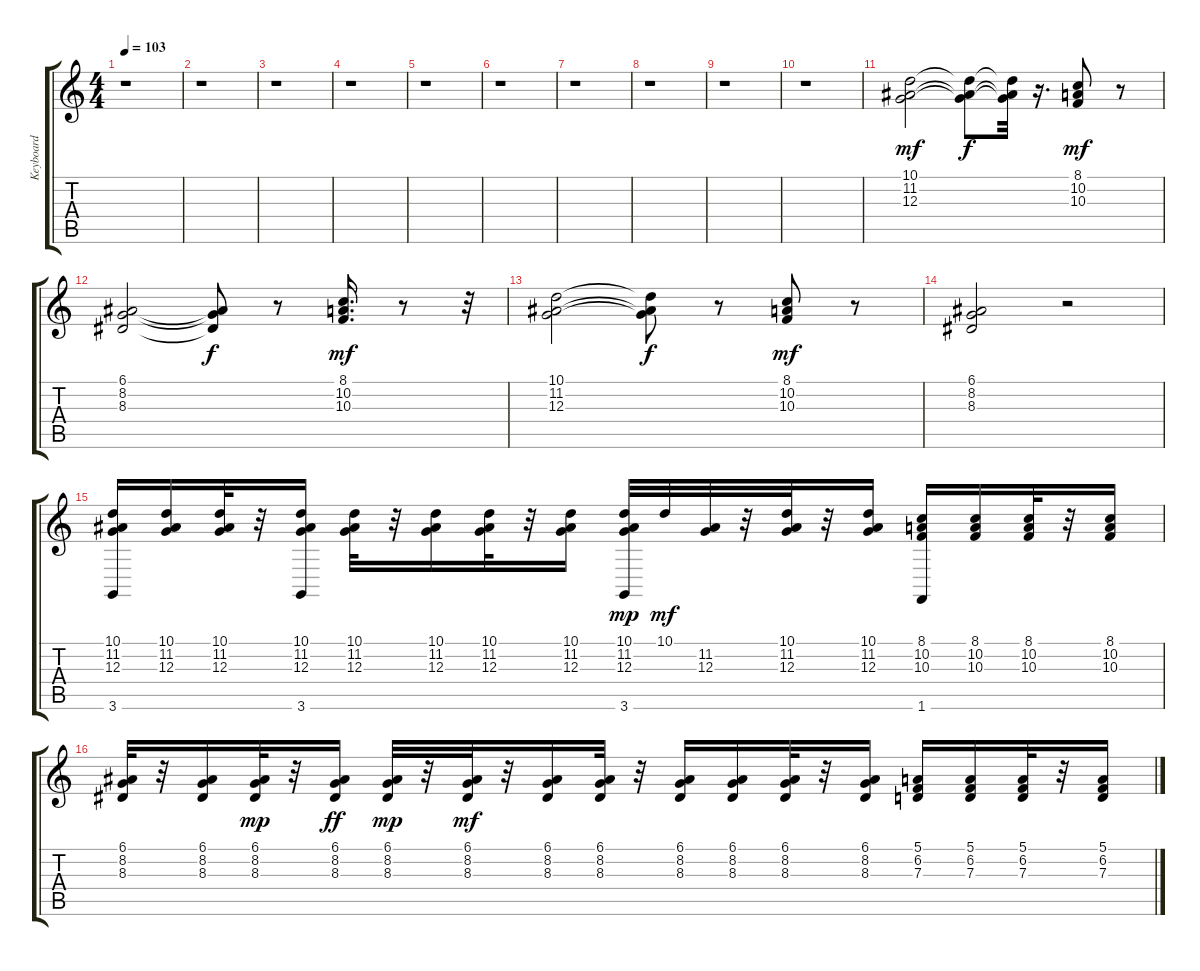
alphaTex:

\track ("Keyboard" "Keyboard") {instrument electricpiano1}
\staff {score tabs}
\tuning (E4 B3 G3 D3 A2 E2) {hide}
\ts (4 4)
\tempo 103
\clef g2
\ks c
r.1{dy f} |
r.1 |
r.1 |
r.1 |
r.1 |
r.1 |
r.1 |
r.1 |
r.1 |
r.1 |
(10.1 11.2 12.3).2{dy mf} (10.1{t} 11.2{t} 12.3{t}).8{dy f} (10.1{t} 11.2{t} 12.3{t}).32 r.16{d} (8.1 10.2 10.3).8{dy mf} r.8 |
(6.1 8.2 8.3).2 (6.1{t} 8.2{t} 8.3{t}).8{dy f} r.8 (8.1 10.2 10.3).16{d dy mf} r.8 r.32 |
(10.1 11.2 12.3).2 (10.1{t} 11.2{t} 12.3{t}).8{dy f} r.8 (8.1 10.2 10.3).8{dy mf} r.8 |
(6.1 8.2 8.3).2 r.2 |
(10.1 11.2 12.3 3.6).16 (10.1 11.2 12.3).16 (10.1 11.2 12.3).32 r.32 (10.1 11.2 12.3 3.6).16 (10.1 11.2 12.3).32 r.32 (10.1 11.2 12.3).16 (10.1 11.2 12.3).32 r.32 (10.1 11.2 12.3).16 (10.1 11.2 12.3 3.6).32{dy mp} 10.1.32{dy mf} (11.2 12.3).32 r.32 (10.1 11.2 12.3).32 r.32 (10.1 11.2 12.3).16 (8.1 10.2 10.3 1.6).16 (8.1 10.2 10.3).16 (8.1 10.2 10.3).32 r.32 (8.1 10.2 10.3).16 |
(6.1 8.2 8.3).32 r.32 (6.1 8.2 8.3).16 (6.1 8.2 8.3).32{dy mp} r.32 (6.1 8.2 8.3).16{dy ff} (6.1 8.2 8.3).32{dy mp} r.32 (6.1 8.2 8.3).32{dy mf} r.32 (6.1 8.2 8.3).16 (6.1 8.2 8.3).32 r.32 (6.1 8.2 8.3).16 (6.1 8.2 8.3).16 (6.1 8.2 8.3).32 r.32 (6.1 8.2 8.3).16 (5.1 6.2 7.3).16 (5.1 6.2 7.3).16 (5.1 6.2 7.3).32 r.32 (5.1 6.2 7.3).16
